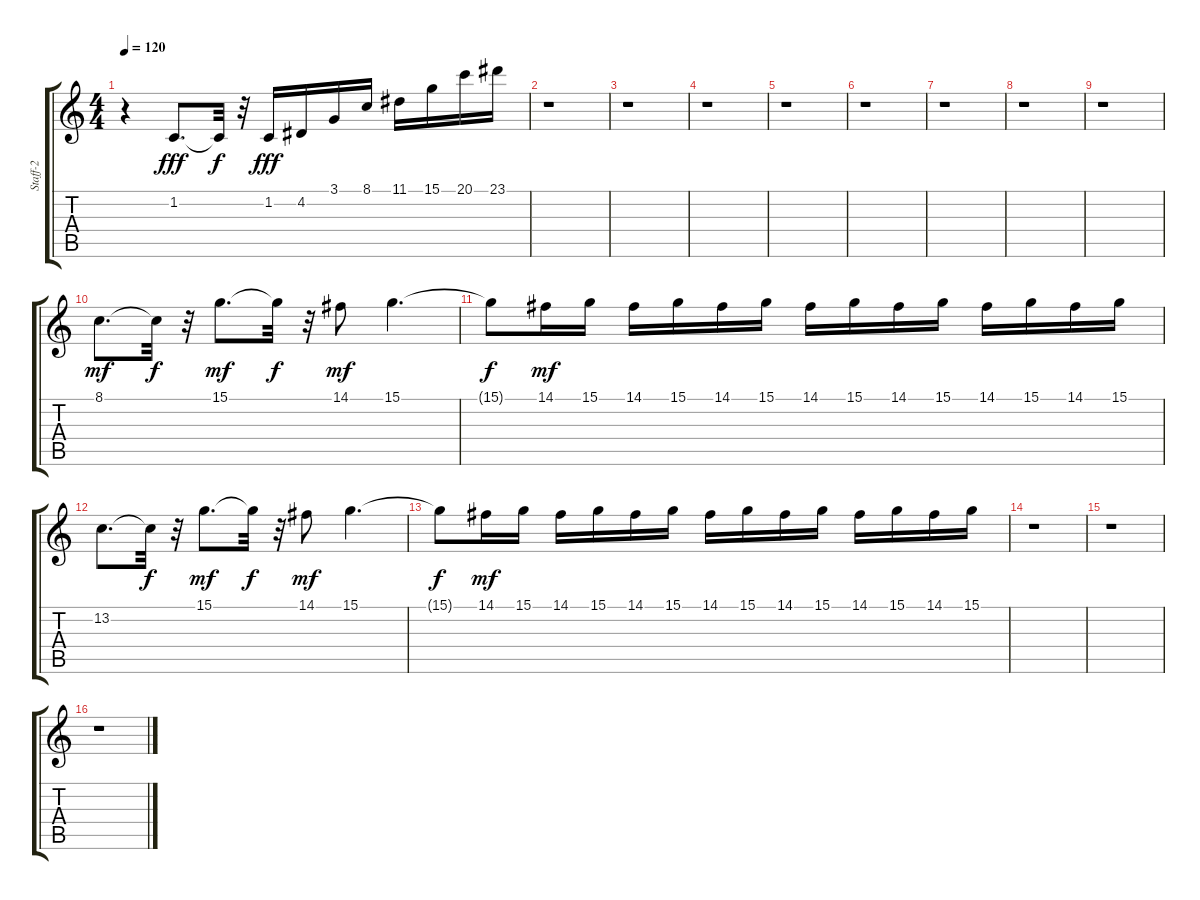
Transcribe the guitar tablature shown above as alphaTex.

\track ("Staff-2" "Staff-2") {instrument stringensemble1}
\staff {score tabs}
\tuning (E4 B3 G3 D3 A2 E2) {hide}
\ts (4 4)
\tempo 120
\clef g2
\ks c
r.4{dy ff} 1.2.8{d dy fff volume 2} 1.2{t}.32{dy f} r.32 1.2.16{dy fff volume 16} 4.2.16 3.1.16 8.1.16 11.1.16 15.1.16 20.1.16 23.1.16 |
r.1 |
r.1 |
r.1 |
r.1 |
r.1 |
r.1 |
r.1 |
r.1 |
8.1.8{d dy mf} 8.1{t}.32{dy f} r.32 15.1.8{d dy mf} 15.1{t}.32{dy f} r.32 14.1.8{dy mf} 15.1.4{d} |
15.1{t}.8{dy f} 14.1.16{dy mf} 15.1.16 14.1.16 15.1.16 14.1.16 15.1.16 14.1.16 15.1.16 14.1.16 15.1.16 14.1.16 15.1.16 14.1.16 15.1.16 |
13.2.8{d} 13.2{t}.32{dy f} r.32 15.1.8{d dy mf} 15.1{t}.32{dy f} r.32 14.1.8{dy mf} 15.1.4{d} |
15.1{t}.8{dy f} 14.1.16{dy mf} 15.1.16 14.1.16 15.1.16 14.1.16 15.1.16 14.1.16 15.1.16 14.1.16 15.1.16 14.1.16 15.1.16 14.1.16 15.1.16 |
r.1 |
r.1 |
r.1
